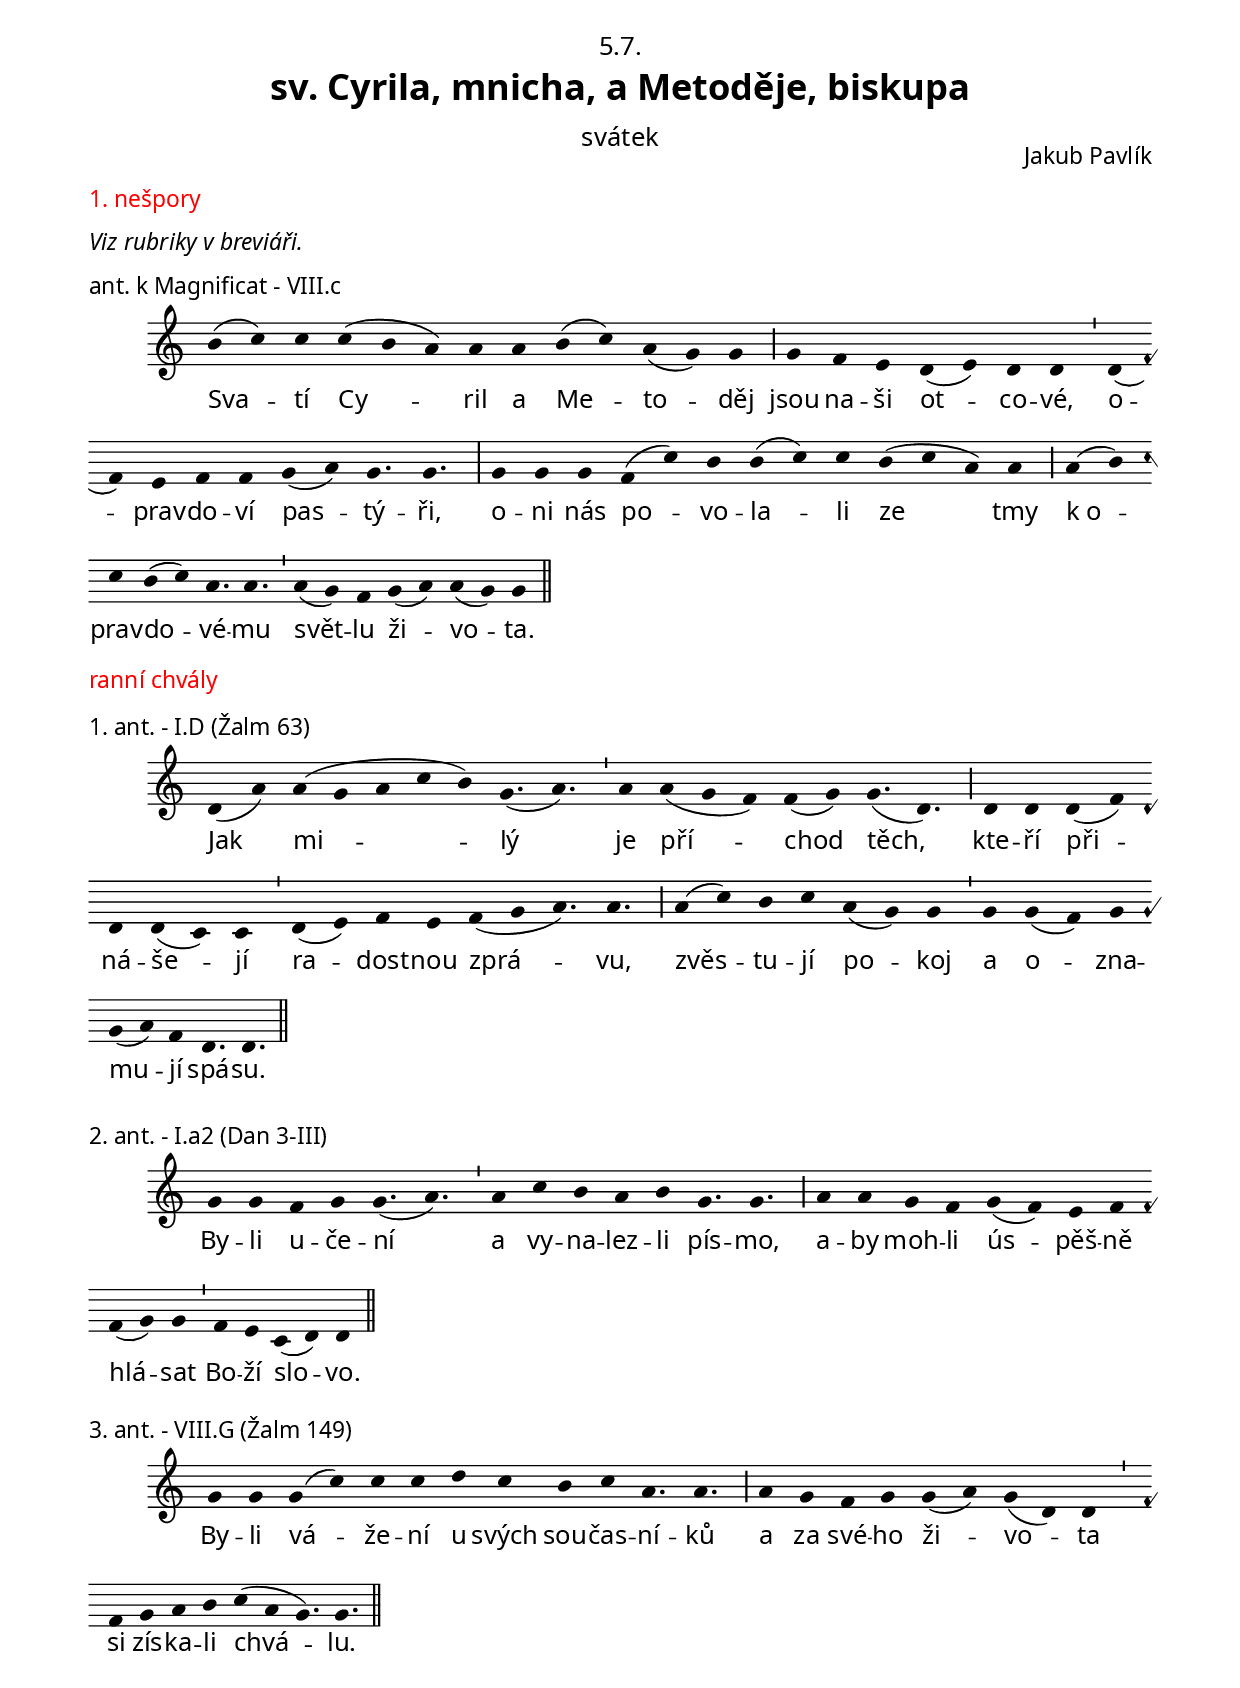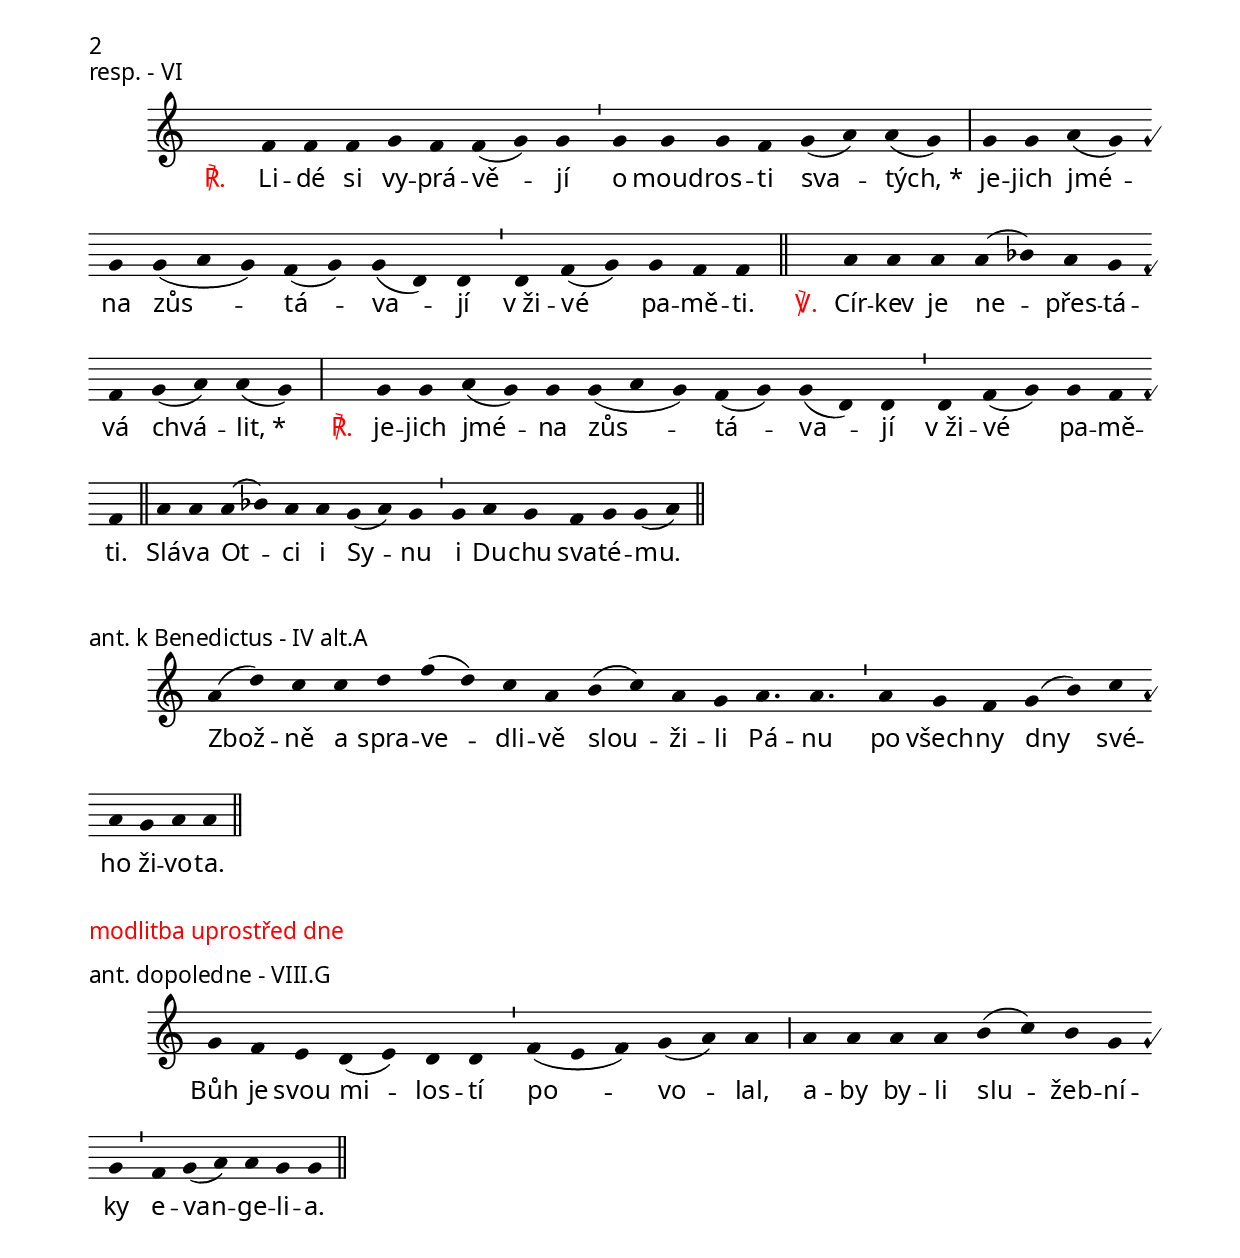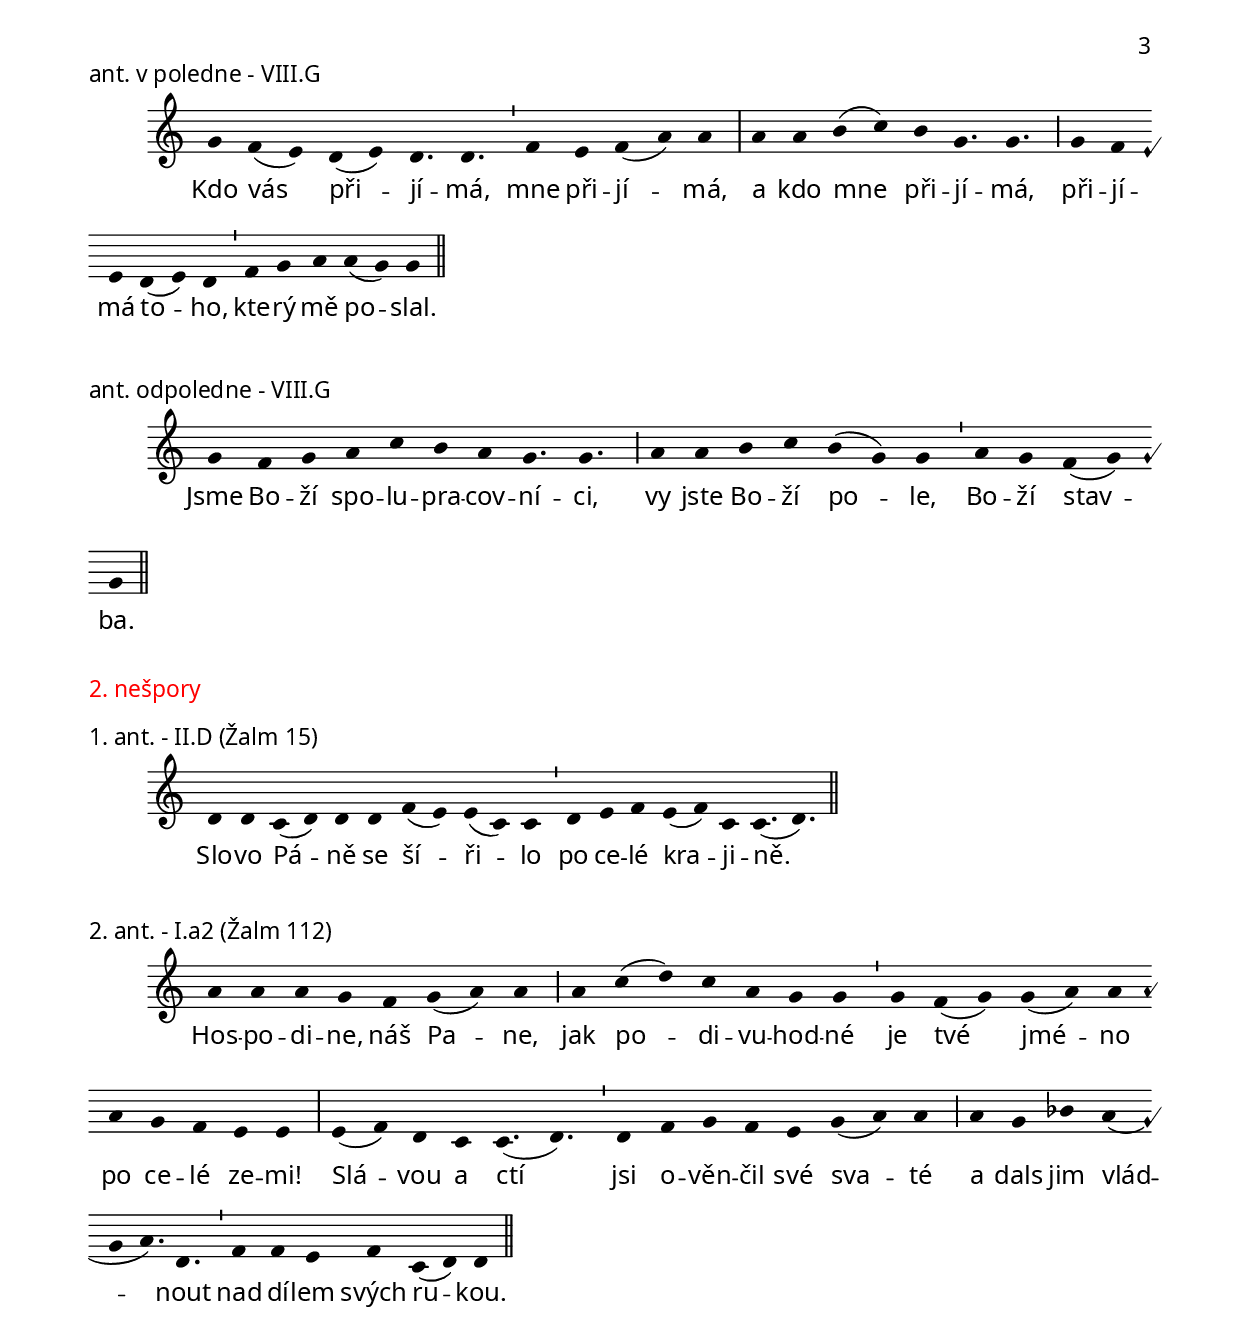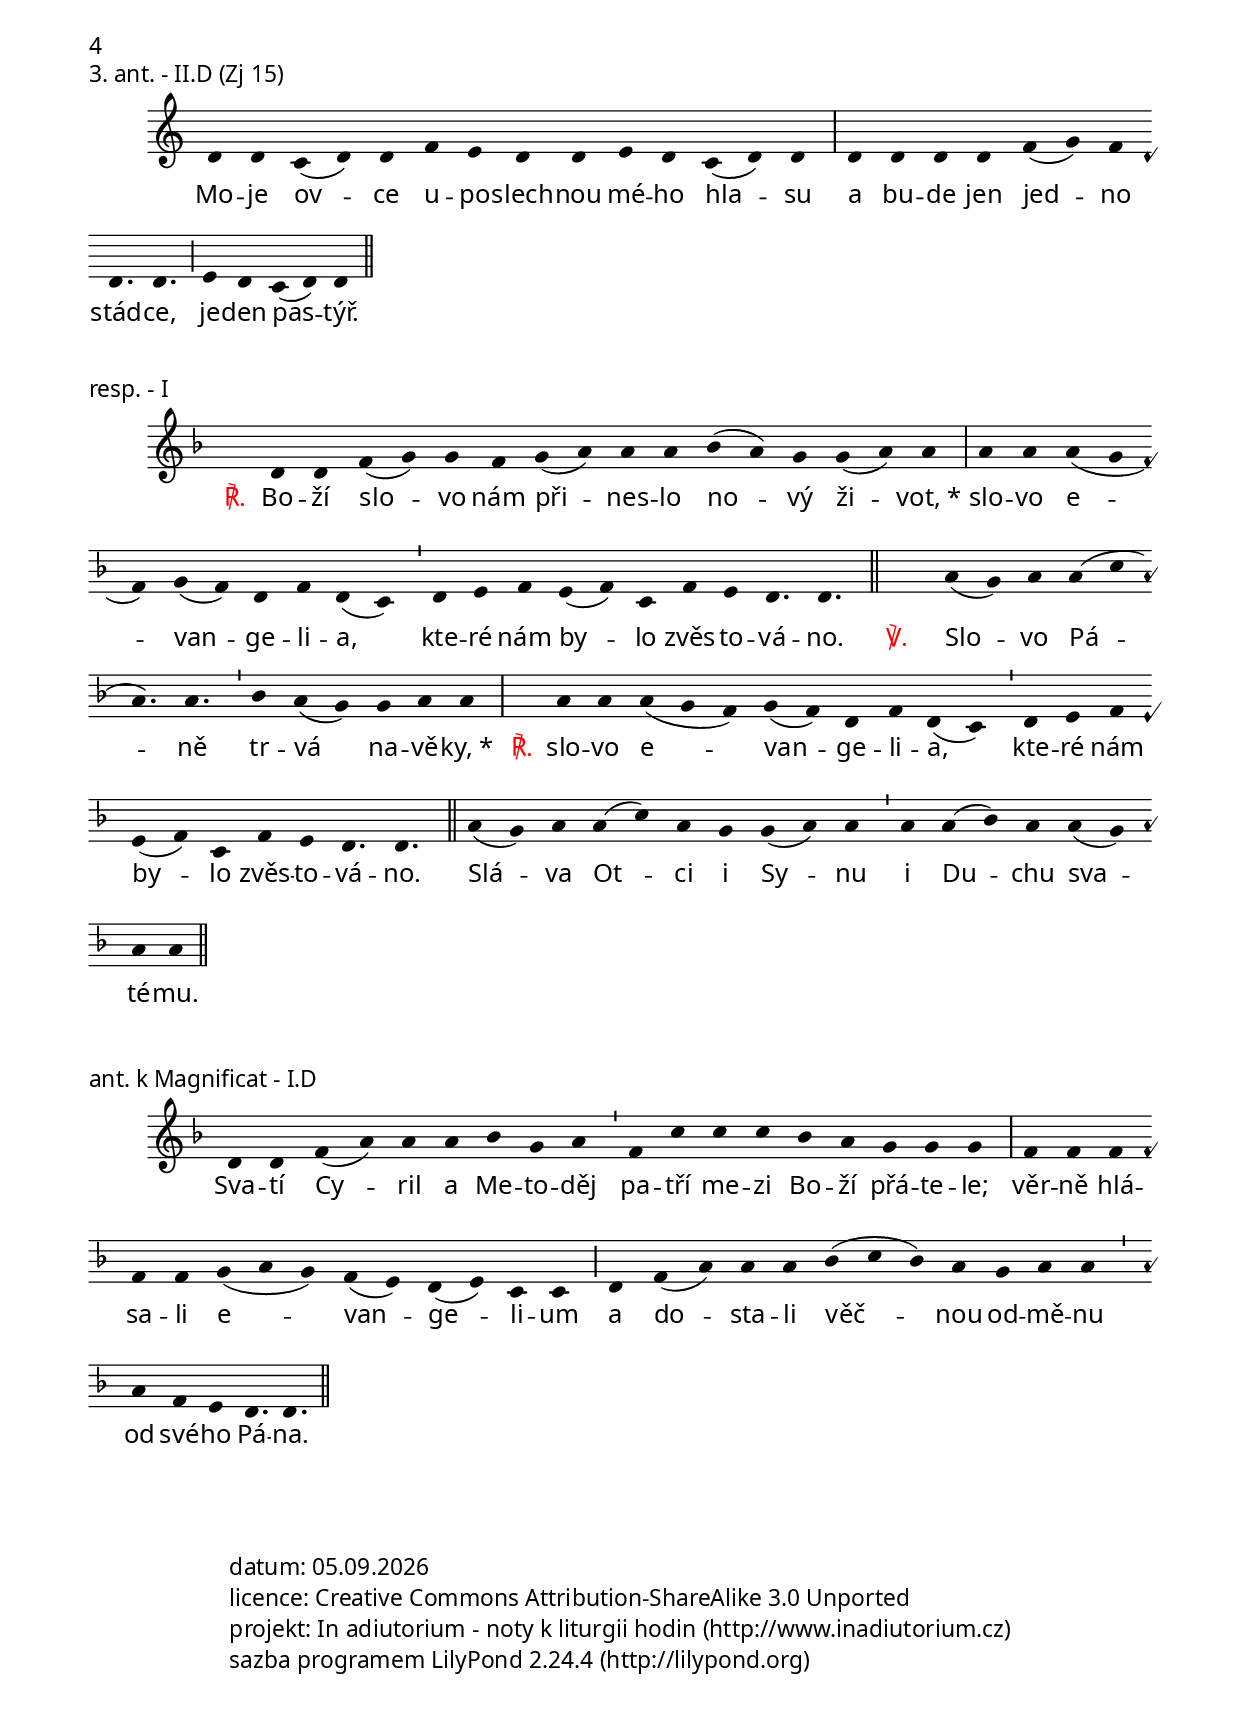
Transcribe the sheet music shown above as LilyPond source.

\version "2.15.40"

\include "../spolecne.ly"
\include "../dilyresponsorii.ly"

\header {
  title = \markup\titleSvatek
            "sv. Cyrila, mnicha, a Metoděje, biskupa"
            svátek
            5.7.
  composer = "Jakub Pavlík"
}

\markup {\nadpisHodinka {"1. nešpory"}}

\markup\italic{Viz rubriky v breviáři.}

\score {
  \relative c'' {
    \choralniRezim
    b( c) c c( b a) a a b( c) a( g) g \barMaior
    g f e d( e) d d \barMin d( f) e f f g( a) g4. g \barMax
    g4 g g f( c') b b( c) c b( c a) a \barMaior
    a( b) c b( c) a4. a \barMin a4( g) f g( a) a( g) g \barFinalis 
  }
  \addlyrics {
    Sva -- tí Cy -- ril a Me -- to -- děj
    jsou na -- ši ot -- co -- vé,
    o -- prav -- do -- ví pas -- tý -- ři,
    o -- ni nás po -- vo -- la -- li ze tmy 
    k_o -- prav -- do -- vé -- mu svět -- lu ži -- vo -- ta.
  }
  \header {
    quid = "ant. k Magnificat"
    modus = "VIII"
    differentia = "c" 
    psalmus = ""
    id = "1ne-amag"
    piece = \markup {\sestavTitulekBezZalmu}
  }
}

\markup {\nadpisHodinka {"ranní chvály"}}

\score {
  \relative c' {
    \choralniRezim
    d4( a') a( g a c b) g4.( a) \barMin
    a4 a( g f) f( g) g4.( d) \barMaior
    d4 d d( f) d d( c) c \barMin d( e) f e f( g a4.) a \barMaior
    a4( c) b c a( g) g \barMin
    g g( f) g g( a) f d4. d \barFinalis
  }
  \addlyrics {
    Jak mi -- lý 
    je pří -- chod těch,
    kte -- ří při -- ná -- še -- jí ra -- dost -- nou zprá -- vu,
    zvěs -- tu -- jí po -- koj 
    a o -- zna -- mu -- jí spá -- su.
  }
  \header {
    quid = "1. ant."
    modus = "I"
    differentia = "D" 
    psalmus = "Žalm 63"
    id = "rch-a1"
    piece = \markup {\sestavTitulek}
  }
}

\score {
  \relative c'' {
    \choralniRezim
    g4 g f g g4.( a) \barMin a4 c b a b g4. g \barMaior
    a4 a g f g( f) e f f( g) g \barMin f e c( d) d \barFinalis
  }
  \addlyrics {
    By -- li u -- če -- ní a vy -- na -- lez -- li pís -- mo,
    a -- by moh -- li ús -- pěš -- ně hlá -- sat Bo -- ží slo -- vo.
  }
  \header {
    quid = "2. ant."
    modus = "I"
    differentia = "a2" 
    psalmus = "Dan 3-III"
    id = "rch-a2"
    piece = \markup {\sestavTitulek}
  }
}

% Tahle antifona me obzvlast stve:
% co ma lidska slava spolecneho s Bozim kralovstvim?
\score {
  \relative c'' {
    \choralniRezim
    g4 g g( c) c c d c b c a4. a \barMaior
    a4 g f g g( a) g( d) d \barMin f g a b c( a g4.) g \barFinalis
  }
  \addlyrics {
    By -- li vá -- že -- ní u svých sou -- čas -- ní -- ků
    a za své -- ho ži -- vo -- ta si zís -- ka -- li chvá -- lu.
  }
  \header {
    quid = "3. ant."
    modus = "VIII"
    differentia = "G" 
    psalmus = "Žalm 149"
    id = "rch-a3"
    piece = \markup {\sestavTitulek}
  }
}

\pageBreak % ZLOM

\score {
  \relative c' {
    \choralniRezim
    
    % R
    \neviditelna f
    f4 f f g f f( g) g \barMin g g g f g( a) a( g) \barMax
    g g a( g) g 
    g( a g) f( g) g( d) d \barMin d f( g) g f f \barFinalis
    % V
    \neviditelna a
    a4 a a a( bes) a g f g( a) a( g) \barMax
    % R
    \neviditelna a
    g g a( g) g 
    g( a g) f( g) g( d) d \barMin d f( g) g f f \barFinalis
    % Slava
    \respVIdoxologie \barFinalis
  }
  \addlyrics {
    \Response Li -- dé si vy -- prá -- vě -- jí o moud -- ros -- ti sva -- tých,_*
    je -- jich jmé -- na zůs -- tá -- va -- jí v_ži -- vé pa -- mě -- ti.
    \Verse Cír -- kev je ne -- přes -- tá -- vá chvá -- lit,_*
    \Response je -- jich jmé -- na zůs -- tá -- va -- jí v_ži -- vé pa -- mě -- ti.
    \textRespDoxologie
  }
  \header {
    quid = "resp."
    modus = "VI"
    id = "rch-resp"
    piece = \markup {\sestavTitulekResp}
  }
}

\score {
  \relative c'' {
    \choralniRezim
    a4( d) c c d f( d) c a b( c) a g a4. a \barMin
    a4 g f g( b) c a g a a \barFinalis
  }
  \addlyrics {
    Zbož -- ně a spra -- ve -- dli -- vě slou -- ži -- li Pá -- nu
    po všech -- ny dny své -- ho ži -- vo -- ta.
  }
  \header {
    quid = "ant. k Benedictus"
    modus = "IV alt"
    differentia = "A" 
    psalmus = ""
    id = "rch-aben"
    piece = \markup {\sestavTitulekBezZalmu}
  }
}

\markup {\nadpisHodinka {"modlitba uprostřed dne"}}

% Tri antifony na spolecne hudebni "tema", jestli se tomu
% tak da rict :)

\score {
  \relative c'' {
    \choralniRezim
    g f e d( e) d d \barMin f( e f) g( a) a \barMaior
    a a a a b( c) b g g \barMin f g( a) a g g \barFinalis
  }
  \addlyrics {
    Bůh je svou mi -- los -- tí po -- vo -- lal,
    a -- by by -- li slu -- žeb -- ní -- ky e -- van -- ge -- li -- a.
  }
  \header {
    quid = "ant. dopoledne"
    modus = "VIII"
    differentia = "G" 
    psalmus = ""
    id = "tercie"
    piece = \markup {\sestavTitulekBezZalmu}
  }
}

\score {
  \relative c'' {
    \choralniRezim
    g f( e) d( e) d4. d \barMin f4 e f( a) a \barMax
    a a b( c) b g4. g \barMaior
    g4 f e d( e) d \barMin f g a a( g) g \barFinalis
  }
  \addlyrics {
    Kdo vás při -- jí -- má, mne při -- jí -- má,
    a kdo mne při -- jí -- má, 
    při -- jí -- má to -- ho, kte -- rý mě po -- slal.
  }
  \header {
    quid = "ant. v poledne"
    modus = "VIII"
    differentia = "G" 
    psalmus = ""
    id = "sexta"
    piece = \markup {\sestavTitulekBezZalmu}
  }
}

\score {
  \relative c'' {
    \choralniRezim
    g4 f g a c b a g4. g \barMaior
    a4 a b c b( g) g \barMin a g f( g) g \barFinalis
  }
  \addlyrics {
    Jsme Bo -- ží spo -- lu -- pra -- cov -- ní -- ci,
    vy jste Bo -- ží po -- le, Bo -- ží stav -- ba.
  }
  \header {
    quid = "ant. odpoledne"
    modus = "VIII"
    differentia = "G" 
    psalmus = ""
    id = "nona"
    piece = \markup {\sestavTitulekBezZalmu}
  }
}

\markup {\nadpisHodinka {"2. nešpory"}}

\score {
  \relative c' {
    \choralniRezim
    d4 d c( d) d d f( e) e( c) c \barMin
    d e f e( f) c c4.( d) \barFinalis
  }
  \addlyrics {
    Slo -- vo Pá -- ně se ší -- ři -- lo
    po ce -- lé kra -- ji -- ně.
  }
  \header {
    quid = "1. ant."
    modus = "II"
    differentia = "D" 
    psalmus = "Žalm 15"
    id = "2ne-a1"
    piece = \markup {\sestavTitulek}
  }
}

\score {
  \relative c'' {
    \choralniRezim
    a4 a a g f g( a) a \barMaior
    a c( d) c a g g \barMin g f( g) g( a) a a g f e e \barMax
    
    e( f) d c c4.( d) \barMin d4 f g f e g( a) a \barMaior
    a g bes a( g a4.) d, \barMin f4 f e f c( d) d \barFinalis
  }
  \addlyrics {
    Hos -- po -- di -- ne, náš Pa -- ne,
    jak po -- di -- vu -- hod -- né je tvé jmé -- no po ce -- lé ze -- mi!
    
    Slá -- vou a ctí jsi o -- věn -- čil své sva -- té
    a dals jim vlád -- nout nad dí -- lem svých ru -- kou.
  }
  \header {
    quid = "2. ant."
    modus = "I"
    differentia = "a2" 
    psalmus = "Žalm 112"
    id = "2ne-a2"
    piece = \markup {\sestavTitulek}
  }
}

\pageBreak % ZLOM

\score {
  \relative c' {
    \choralniRezim
    d4 d c( d) d f e d d e d c( d) d \barMax
    d d d d f( g) f d4. d \barMaior
    e4 d c( d) d \barFinalis
  }
  \addlyrics {
    Mo -- je ov -- ce u -- po -- slech -- nou mé -- ho hla -- su
    a bu -- de jen jed -- no stád -- ce, 
    je -- den pas -- týř.
  }
  \header {
    quid = "3. ant."
    modus = "II"
    differentia = "D" 
    psalmus = "Zj 15"
    id = "2ne-a3"
    piece = \markup {\sestavTitulek}
  }
}

\score {
  \relative c' {
    \choralniRezim
    \key f \major
    % R
    \neviditelna d
    d4 d f( g) g f g( a) a a bes( a) g g( a) a \barMax
    a a a( g f) g( f) d f d( c) \barMin
    d e f e( f) c f e d4. d \barFinalis
    % V
    \neviditelna a
    a'4( g) a a( c a4.) a \barMin bes4 a( g) g a a \barMax
    % R
    \neviditelna a
    a a a( g f) g( f) d f d( c) \barMin
    d e f e( f) c f e d4. d \barFinalis
    % Slava
    a'4( g) a a( c) a g g( a) a \barMin a a( bes) a a( g) a a \barFinalis
  }
  \addlyrics {
    \Response Bo -- ží slo -- vo nám při -- nes -- lo no -- vý ži -- vot,_*
    slo -- vo e -- van -- ge -- li -- a, kte -- ré nám by -- lo zvěs -- to -- vá -- no.
    \Verse Slo -- vo Pá -- ně tr -- vá na -- vě -- ky,_*
    \Response slo -- vo e -- van -- ge -- li -- a, kte -- ré nám by -- lo zvěs -- to -- vá -- no.
    \textRespDoxologie
  }
  \header {
    quid = "resp."
    modus = "I"
    id = "2ne-resp"
    piece = \markup {\sestavTitulekResp}
  }
}

\score {
  \relative c' {
    \choralniRezim
    \key f \major
    d4 d f( a) a a bes g a \barMin
    f c' c c bes a g g g \barMax
    f f f f f g( a g) f( e) d( e) c c \barMaior
    d f( a) a a bes( c bes) a g a a \barMin
    a f e d4. d \barFinalis
  }
  \addlyrics {
    Sva -- tí Cy -- ril a Me -- to -- děj
    pa -- tří me -- zi Bo -- ží přá -- te -- le;
    věr -- ně hlá -- sa -- li e -- van -- ge -- li -- um
    a do -- sta -- li věč -- nou od -- mě -- nu
    od své -- ho Pá -- na.
  }
  \header {
    quid = "ant. k Magnificat"
    modus = "I"
    differentia = "D" 
    psalmus = ""
    id = "2ne-amag"
    piece = \markup {\sestavTitulekBezZalmu}
  }
}